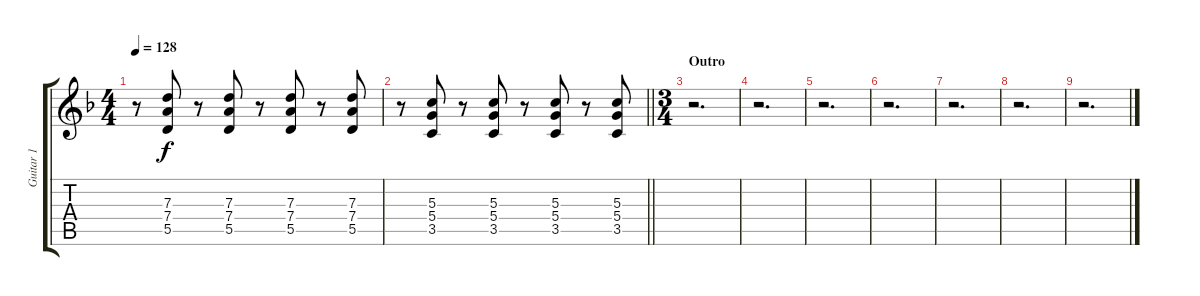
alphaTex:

\track ("Guitar 1" "Guitar 1") {instrument acousticguitarsteel}
\staff {score tabs}
\tuning (E4 B3 G3 D3 A2 E2) {hide}
\ts (4 4)
\tempo 128
\clef g2
\ks f
r.8{dy f} (7.3 7.4 5.5).8 r.8 (7.3 7.4 5.5).8 r.8 (7.3 7.4 5.5).8 r.8 (7.3 7.4 5.5).8 |
\barLineRight lightlight
r.8 (5.3 5.4 3.5).8 r.8 (5.3 5.4 3.5).8 r.8 (5.3 5.4 3.5).8 r.8 (5.3 5.4 3.5).8 |
\ts (3 4)
\section ("" "Outro")
r.2{d} |
r.2{d} |
r.2{d} |
r.2{d} |
r.2{d} |
r.2{d} |
r.2{d}
